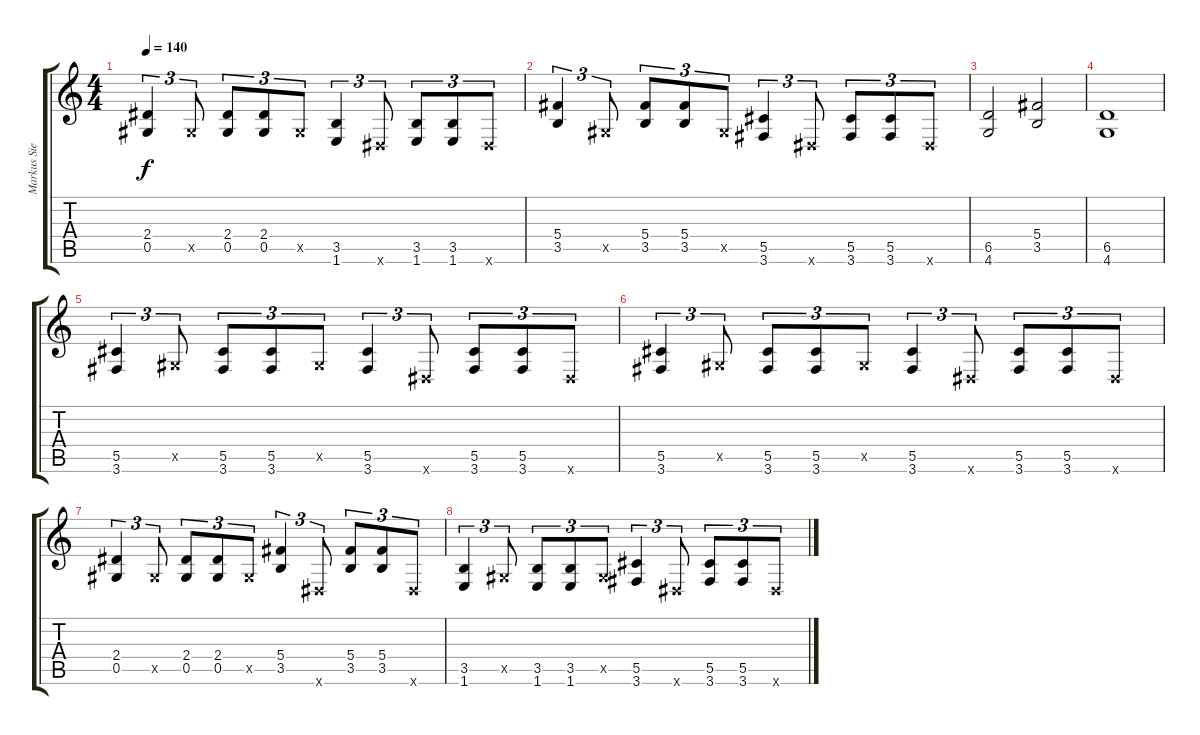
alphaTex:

\track ("Markus Siepen" "Markus Sie") {instrument distortionguitar}
\staff {score tabs}
\tuning (Eb4 Bb3 Gb3 Db3 Ab2 Eb2) {hide}
\ts (4 4)
\tempo 140
\clef g2
\ks c
(2.4 0.5).4{tu (3 2) dy f} 0.5{x}.8{tu (3 2)} (2.4 0.5).8{tu (3 2)} (2.4 0.5).8{tu (3 2)} 0.5{x}.8{tu (3 2)} (3.5 1.6).4{tu (3 2)} 0.6{x}.8{tu (3 2)} (3.5 1.6).8{tu (3 2)} (3.5 1.6).8{tu (3 2)} 0.6{x}.8{tu (3 2)} |
(5.4 3.5).4{tu (3 2)} 0.5{x}.8{tu (3 2)} (5.4 3.5).8{tu (3 2)} (5.4 3.5).8{tu (3 2)} 0.5{x}.8{tu (3 2)} (5.5 3.6).4{tu (3 2)} 0.6{x}.8{tu (3 2)} (5.5 3.6).8{tu (3 2)} (5.5 3.6).8{tu (3 2)} 0.6{x}.8{tu (3 2)} |
(6.5 4.6).2 (5.4 3.5).2 |
(6.5 4.6).1 |
(5.5 3.6).4{tu (3 2)} 0.5{x}.8{tu (3 2)} (5.5 3.6).8{tu (3 2)} (5.5 3.6).8{tu (3 2)} 0.5{x}.8{tu (3 2)} (5.5 3.6).4{tu (3 2)} 0.6{x}.8{tu (3 2)} (5.5 3.6).8{tu (3 2)} (5.5 3.6).8{tu (3 2)} 0.6{x}.8{tu (3 2)} |
(5.5 3.6).4{tu (3 2)} 0.5{x}.8{tu (3 2)} (5.5 3.6).8{tu (3 2)} (5.5 3.6).8{tu (3 2)} 0.5{x}.8{tu (3 2)} (5.5 3.6).4{tu (3 2)} 0.6{x}.8{tu (3 2)} (5.5 3.6).8{tu (3 2)} (5.5 3.6).8{tu (3 2)} 0.6{x}.8{tu (3 2)} |
(2.4 0.5).4{tu (3 2)} 0.5{x}.8{tu (3 2)} (2.4 0.5).8{tu (3 2)} (2.4 0.5).8{tu (3 2)} 0.5{x}.8{tu (3 2)} (5.4 3.5).4{tu (3 2)} 0.6{x}.8{tu (3 2)} (5.4 3.5).8{tu (3 2)} (5.4 3.5).8{tu (3 2)} 0.6{x}.8{tu (3 2)} |
(3.5 1.6).4{tu (3 2)} 0.5{x}.8{tu (3 2)} (3.5 1.6).8{tu (3 2)} (3.5 1.6).8{tu (3 2)} 0.5{x}.8{tu (3 2)} (5.5 3.6).4{tu (3 2)} 0.6{x}.8{tu (3 2)} (5.5 3.6).8{tu (3 2)} (5.5 3.6).8{tu (3 2)} 0.6{x}.8{tu (3 2)}
